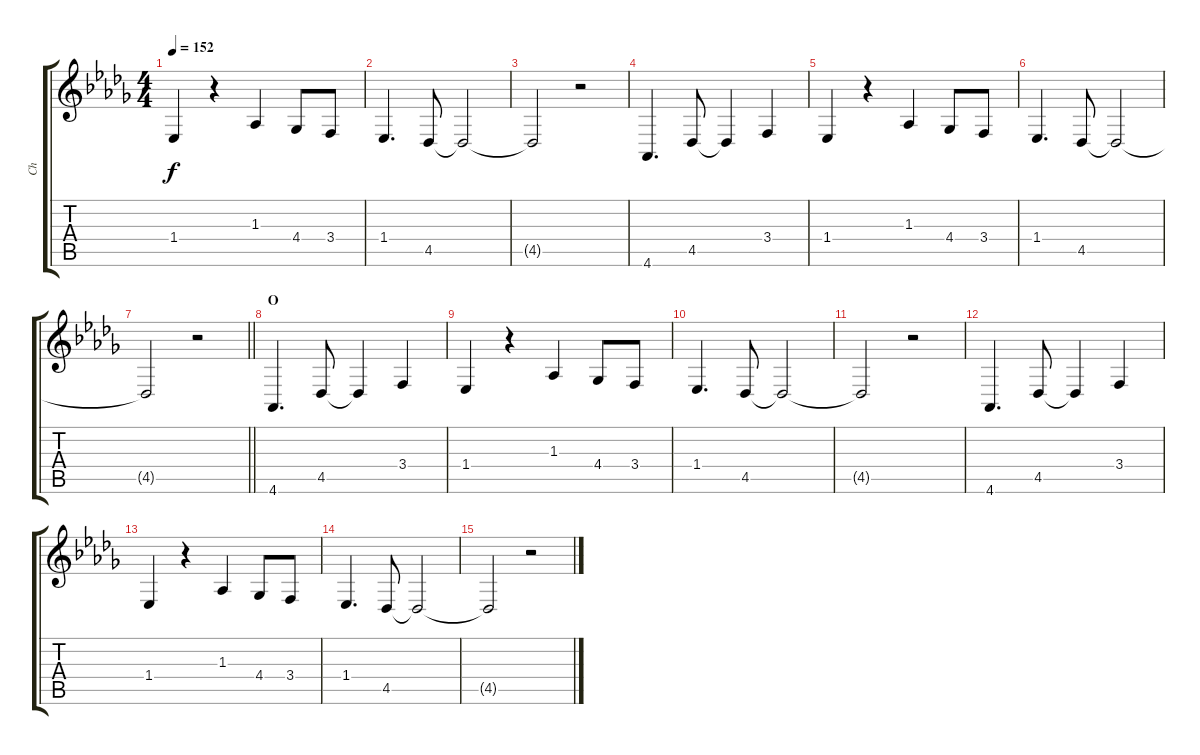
\track ("Ch" "Ch") {instrument violin}
\staff {score tabs}
\tuning (E4 B3 G3 D3 A2 E2) {hide}
\ts (4 4)
\tempo 152
\clef g2
\ks db
1.4.4{dy f} r.4 1.3.4 4.4.8 3.4.8 |
1.4.4{d} 4.5.8 4.5{t}.2 |
4.5{t}.2 r.2 |
4.6.4{d} 4.5.8 4.5{t}.4 3.4.4 |
1.4.4 r.4 1.3.4 4.4.8 3.4.8 |
1.4.4{d} 4.5.8 4.5{t}.2 |
\barLineRight lightlight
4.5{t}.2 r.2 |
\section ("" "O")
4.6.4{d} 4.5.8 4.5{t}.4 3.4.4 |
1.4.4 r.4 1.3.4 4.4.8 3.4.8 |
1.4.4{d} 4.5.8 4.5{t}.2 |
4.5{t}.2 r.2 |
4.6.4{d} 4.5.8 4.5{t}.4 3.4.4 |
1.4.4 r.4 1.3.4 4.4.8 3.4.8 |
1.4.4{d} 4.5.8 4.5{t}.2 |
4.5{t}.2 r.2
